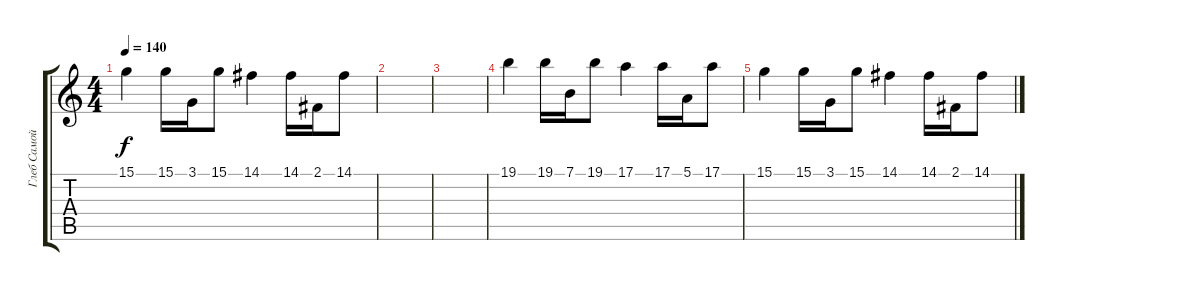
\track ("Глеб Самойлов (клавишные)" "Глеб Самой") {instrument koto}
\staff {score tabs}
\tuning (E4 B3 G3 D3 A2 E2) {hide}
\ts (4 4)
\tempo 140
\clef g2
\ks c
15.1.4{dy f} 15.1.16 3.1.16 15.1.8 14.1.4 14.1.16 2.1.16 14.1.8 |
|
|
19.1.4{instrument fx1rain} 19.1.16 7.1.16 19.1.8 17.1.4 17.1.16 5.1.16 17.1.8 |
15.1.4 15.1.16 3.1.16 15.1.8 14.1.4 14.1.16 2.1.16 14.1.8
